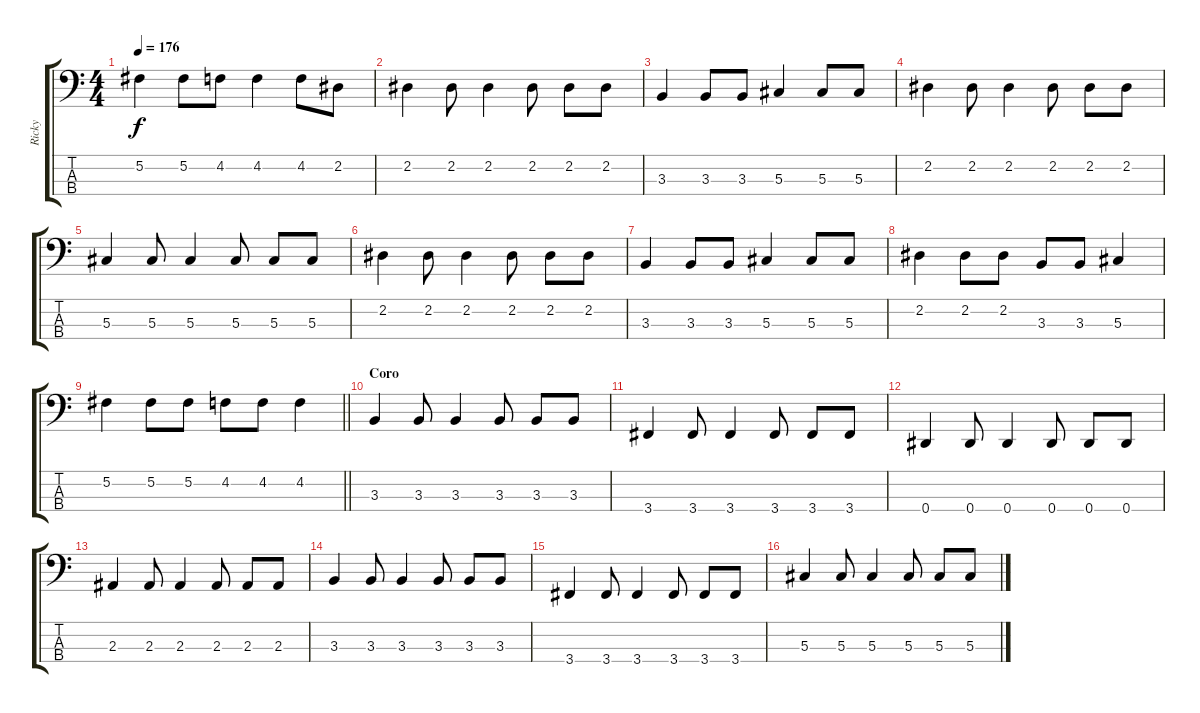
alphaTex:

\track ("Ricky" "Ricky") {instrument electricbasspick}
\staff {score tabs}
\tuning (Gb2 Db2 Ab1 Eb1) {hide}
\ts (4 4)
\tempo 176
\clef f4
\ks c
5.2.4{dy f} 5.2.8 4.2.8 4.2.4 4.2.8 2.2.8 |
2.2.4 2.2.8 2.2.4 2.2.8 2.2.8 2.2.8 |
3.3.4 3.3.8 3.3.8 5.3.4 5.3.8 5.3.8 |
2.2.4 2.2.8 2.2.4 2.2.8 2.2.8 2.2.8 |
5.3.4 5.3.8 5.3.4 5.3.8 5.3.8 5.3.8 |
2.2.4 2.2.8 2.2.4 2.2.8 2.2.8 2.2.8 |
3.3.4 3.3.8 3.3.8 5.3.4 5.3.8 5.3.8 |
2.2.4 2.2.8 2.2.8 3.3.8 3.3.8 5.3.4 |
\barLineRight lightlight
5.2.4 5.2.8 5.2.8 4.2.8 4.2.8 4.2.4 |
\section ("" "Coro")
3.3.4 3.3.8 3.3.4 3.3.8 3.3.8 3.3.8 |
3.4.4 3.4.8 3.4.4 3.4.8 3.4.8 3.4.8 |
0.4.4 0.4.8 0.4.4 0.4.8 0.4.8 0.4.8 |
2.3.4 2.3.8 2.3.4 2.3.8 2.3.8 2.3.8 |
3.3.4 3.3.8 3.3.4 3.3.8 3.3.8 3.3.8 |
3.4.4 3.4.8 3.4.4 3.4.8 3.4.8 3.4.8 |
5.3.4 5.3.8 5.3.4 5.3.8 5.3.8 5.3.8
